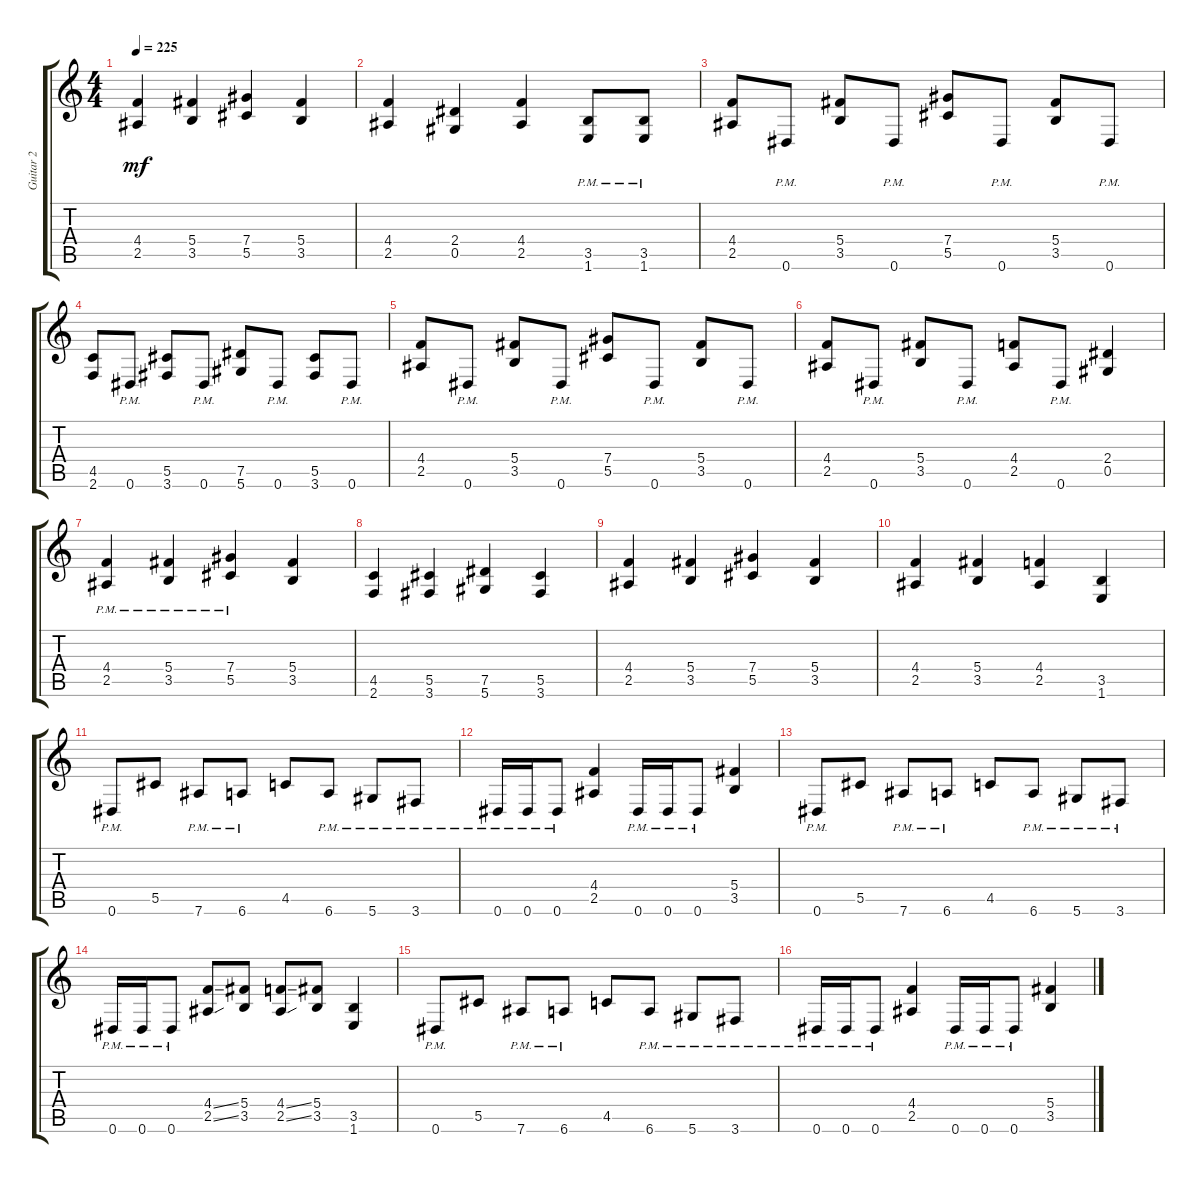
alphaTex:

\track ("Guitar 2" "Guitar 2") {instrument distortionguitar}
\staff {score tabs}
\tuning (Eb4 Bb3 Gb3 Db3 Ab2 Eb2) {hide}
\ts (4 4)
\tempo 225
\clef g2
\ks c
(4.4 2.5).4{dy mf} (5.4 3.5).4 (7.4 5.5).4 (5.4 3.5).4 |
(4.4 2.5).4 (2.4 0.5).4 (4.4 2.5).4 (3.5{pm} 1.6{pm}).8 (3.5{pm} 1.6{pm}).8 |
(4.4 2.5).8 0.6{pm}.8 (5.4 3.5).8 0.6{pm}.8 (7.4 5.5).8 0.6{pm}.8 (5.4 3.5).8 0.6{pm}.8 |
(4.5 2.6).8 0.6{pm}.8 (5.5 3.6).8 0.6{pm}.8 (7.5 5.6).8 0.6{pm}.8 (5.5 3.6).8 0.6{pm}.8 |
(4.4 2.5).8 0.6{pm}.8 (5.4 3.5).8 0.6{pm}.8 (7.4 5.5).8 0.6{pm}.8 (5.4 3.5).8 0.6{pm}.8 |
(4.4 2.5).8 0.6{pm}.8 (5.4 3.5).8 0.6{pm}.8 (4.4 2.5).8 0.6{pm}.8 (2.4 0.5).4 |
(4.4{pm} 2.5{pm}).4 (5.4{pm} 3.5{pm}).4 (7.4{pm} 5.5{pm}).4 (5.4 3.5).4 |
(4.5 2.6).4 (5.5 3.6).4 (7.5 5.6).4 (5.5 3.6).4 |
(4.4 2.5).4 (5.4 3.5).4 (7.4 5.5).4 (5.4 3.5).4 |
(4.4 2.5).4 (5.4 3.5).4 (4.4 2.5).4 (3.5 1.6).4 |
0.6{pm}.8 5.5.8 7.6{pm}.8 6.6{pm}.8 4.5.8 6.6{pm}.8 5.6{pm}.8 3.6{pm}.8 |
0.6{pm}.16 0.6{pm}.16 0.6{pm}.8 (4.4 2.5).4 0.6{pm}.16 0.6{pm}.16 0.6{pm}.8 (5.4 3.5).4 |
0.6{pm}.8 5.5.8 7.6{pm}.8 6.6{pm}.8 4.5.8 6.6{pm}.8 5.6{pm}.8 3.6{pm}.8 |
0.6{pm}.16 0.6{pm}.16 0.6{pm}.8 (4.4{ss} 2.5{ss}).8 (5.4 3.5).8 (4.4{ss} 2.5{ss}).8 (5.4 3.5).8 (3.5 1.6).4 |
0.6{pm}.8 5.5.8 7.6{pm}.8 6.6{pm}.8 4.5.8 6.6{pm}.8 5.6{pm}.8 3.6{pm}.8 |
0.6{pm}.16 0.6{pm}.16 0.6{pm}.8 (4.4 2.5).4 0.6{pm}.16 0.6{pm}.16 0.6{pm}.8 (5.4 3.5).4
